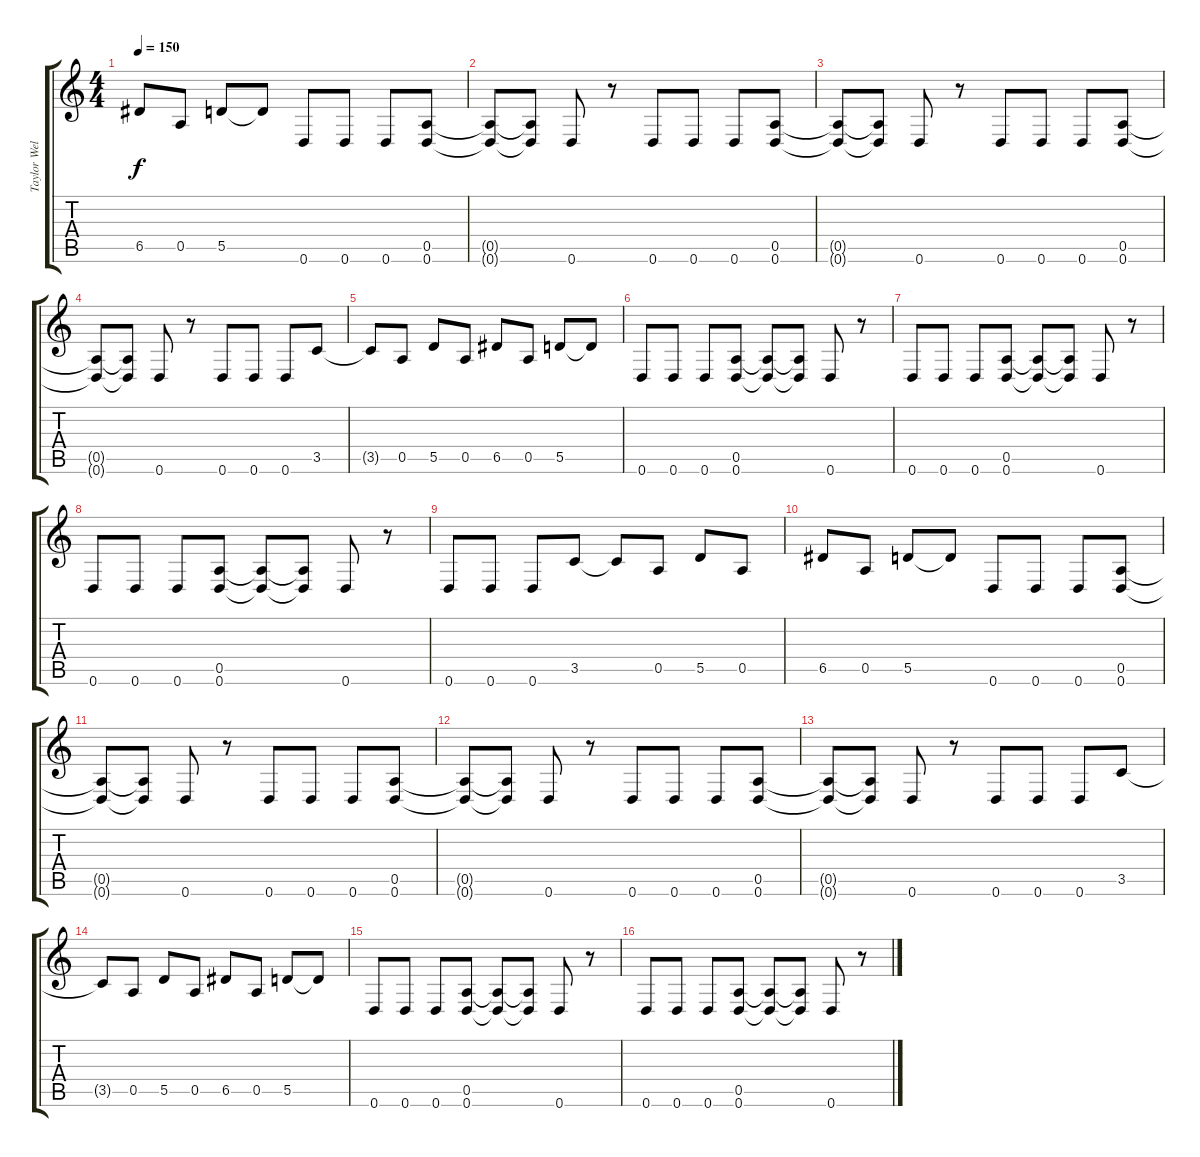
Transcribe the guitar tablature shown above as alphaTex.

\track ("Taylor Welcher" "Taylor Wel") {instrument distortionguitar}
\staff {score tabs}
\tuning (E4 B3 G3 D3 A2 D2) {hide}
\ts (4 4)
\tempo 150
\clef g2
\ks c
6.5.8{dy f} 0.5.8 5.5.8 5.5{t}.8 0.6.8 0.6.8 0.6.8 (0.5 0.6).8 |
(0.5{t} 0.6{t}).8 (0.5{t} 0.6{t}).8 0.6.8 r.8 0.6.8 0.6.8 0.6.8 (0.5 0.6).8 |
(0.5{t} 0.6{t}).8 (0.5{t} 0.6{t}).8 0.6.8 r.8 0.6.8 0.6.8 0.6.8 (0.5 0.6).8 |
(0.5{t} 0.6{t}).8 (0.5{t} 0.6{t}).8 0.6.8 r.8 0.6.8 0.6.8 0.6.8 3.5.8 |
3.5{t}.8 0.5.8 5.5.8 0.5.8 6.5.8 0.5.8 5.5.8 5.5{t}.8 |
0.6.8 0.6.8 0.6.8 (0.5 0.6).8 (0.5{t} 0.6{t}).8 (0.5{t} 0.6{t}).8 0.6.8 r.8 |
0.6.8 0.6.8 0.6.8 (0.5 0.6).8 (0.5{t} 0.6{t}).8 (0.5{t} 0.6{t}).8 0.6.8 r.8 |
0.6.8 0.6.8 0.6.8 (0.5 0.6).8 (0.5{t} 0.6{t}).8 (0.5{t} 0.6{t}).8 0.6.8 r.8 |
0.6.8 0.6.8 0.6.8 3.5.8 3.5{t}.8 0.5.8 5.5.8 0.5.8 |
6.5.8 0.5.8 5.5.8 5.5{t}.8 0.6.8 0.6.8 0.6.8 (0.5 0.6).8 |
(0.5{t} 0.6{t}).8 (0.5{t} 0.6{t}).8 0.6.8 r.8 0.6.8 0.6.8 0.6.8 (0.5 0.6).8 |
(0.5{t} 0.6{t}).8 (0.5{t} 0.6{t}).8 0.6.8 r.8 0.6.8 0.6.8 0.6.8 (0.5 0.6).8 |
(0.5{t} 0.6{t}).8 (0.5{t} 0.6{t}).8 0.6.8 r.8 0.6.8 0.6.8 0.6.8 3.5.8 |
3.5{t}.8 0.5.8 5.5.8 0.5.8 6.5.8 0.5.8 5.5.8 5.5{t}.8 |
0.6.8 0.6.8 0.6.8 (0.5 0.6).8 (0.5{t} 0.6{t}).8 (0.5{t} 0.6{t}).8 0.6.8 r.8 |
0.6.8 0.6.8 0.6.8 (0.5 0.6).8 (0.5{t} 0.6{t}).8 (0.5{t} 0.6{t}).8 0.6.8 r.8
